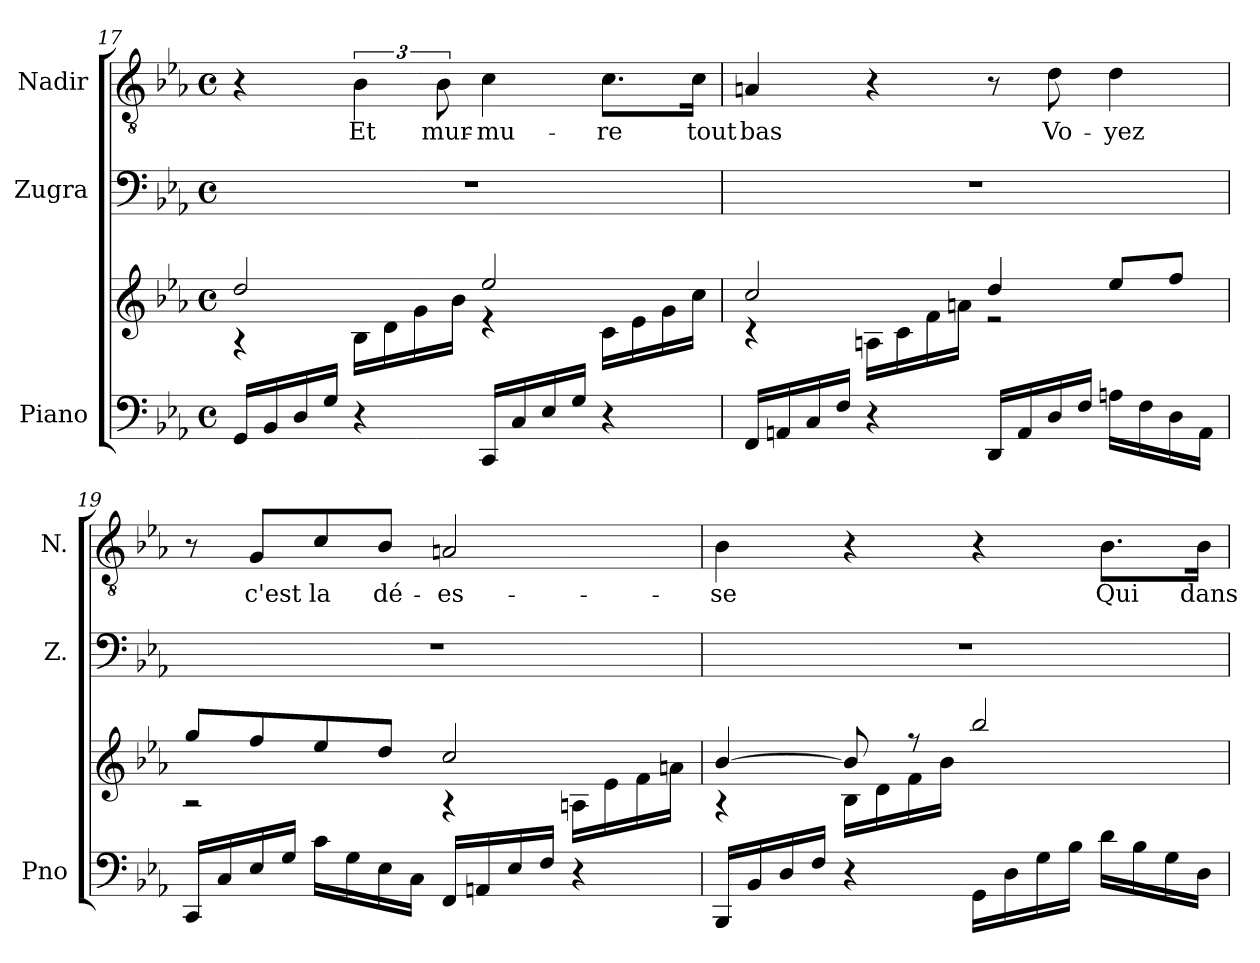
**kern	**kern	**kern	**kern	**text
*part3	*part3	*part2	*part1	*part1
*staff4	*staff3	*staff2	*staff1	*staff1
*I"Piano	*	*I"Zugra	*I"Nadir	*
*I'Pno	*	*I'Z.	*I'N.	*
!!LO:PB:g=z
*clefF4	*clefG2	*clefF4	*clefGv2	*
*k[b-e-a-]	*k[b-e-a-]	*k[b-e-a-]	*k[b-e-a-]	*
*M4/4	*M4/4	*M4/4	*M4/4	*
*met(c)	*met(c)	*met(c)	*met(c)	*
=17	=17	=17	=17	=17
*	*^	*	*	*
16GG/LL	2dd/	4r	1r	4r	.
16BB-/	.	.	.	.	.
16D/	.	.	.	.	.
16G/JJ	.	.	.	.	.
!	!	!	!	!	!LO:LY:b
4r	.	16B-\LL	.	6B-\	Et
.	.	16d\	.	.	.
.	.	16g\	.	.	.
!	!	!	!	!	!LO:LY:b
.	.	.	.	12B-\	mur-
.	.	16b-\JJ	.	.	.
!	!	!	!	!	!LO:LY:b
16CC/LL	2ee-/	4r	.	4c\	-mu-
16C/	.	.	.	.	.
16E-/	.	.	.	.	.
16G/JJ	.	.	.	.	.
!	!	!	!	!	!LO:LY:b
4r	.	16c\LL	.	8.c\L	-re
.	.	16e-\	.	.	.
.	.	16g\	.	.	.
!	!	!	!	!	!LO:LY:b
.	.	16cc\JJ	.	16c\Jk	tout
=18	=18	=18	=18	=18	=18
!	!	!	!	!	!LO:LY:b
16FF/LL	2cc/	4r	1r	4An/	bas
16AAn/	.	.	.	.	.
16C/	.	.	.	.	.
16F/JJ	.	.	.	.	.
4r	.	16An\LL	.	4r	.
.	.	16c\	.	.	.
.	.	16f\	.	.	.
.	.	16an\JJ	.	.	.
16DD/LL	4dd/	2r	.	8r	.
16AA/	.	.	.	.	.
!	!	!	!	!	!LO:LY:b
16D/	.	.	.	8d\	Vo-
16F/JJ	.	.	.	.	.
!	!	!	!	!	!LO:LY:b
16An\LL	8ee-/L	.	.	4d\	-yez
16F\	.	.	.	.	.
16D\	8ff/J	.	.	.	.
16AA\JJ	.	.	.	.	.
=19	=19	=19	=19	=19	=19
16CC/LL	8gg/L	2r	1r	8r	.
16C/	.	.	.	.	.
!	!	!	!	!	!LO:LY:b
16E-/	8ff/	.	.	8G/L	c'est
16G/JJ	.	.	.	.	.
!	!	!	!	!	!LO:LY:b
16c\LL	8ee-/	.	.	8c/	la
16G\	.	.	.	.	.
!	!	!	!	!	!LO:LY:b
16E-\	8dd/J	.	.	8B-/J	dé-
16C\JJ	.	.	.	.	.
!	!	!	!	!	!LO:LY:b
16FF/LL	2cc/	4r	.	2An/	-es-
16AAn/	.	.	.	.	.
16E-/	.	.	.	.	.
16F/JJ	.	.	.	.	.
4r	.	16An\LL	.	.	.
.	.	16e-\	.	.	.
.	.	16f\	.	.	.
.	.	16an\JJ	.	.	.
!!LO:LB:g=z
=20	=20	=20	=20	=20	=20
!	!	!	!	!	!LO:LY:b
16BBB-/LL	[4b-/	4r	1r	4B-\	-se
16BB-/	.	.	.	.	.
16D/	.	.	.	.	.
16F/JJ	.	.	.	.	.
4r	8b-/]	16B-\LL	.	4r	.
.	.	16d\	.	.	.
.	8r	16f\	.	.	.
.	.	16b-\JJ	.	.	.
16GG\LL	2bb-/	2ryy	.	4r	.
16D\	.	.	.	.	.
16G\	.	.	.	.	.
16B-\JJ	.	.	.	.	.
!	!	!	!	!	!LO:LY:b
16d\LL	.	.	.	8.B-\L	Qui
16B-\	.	.	.	.	.
16G\	.	.	.	.	.
!	!	!	!	!	!LO:LY:b
16D\JJ	.	.	.	16B-\Jk	dans
*	*v	*v	*	*	*
=	=	=	=	=
*-	*-	*-	*-	*-
